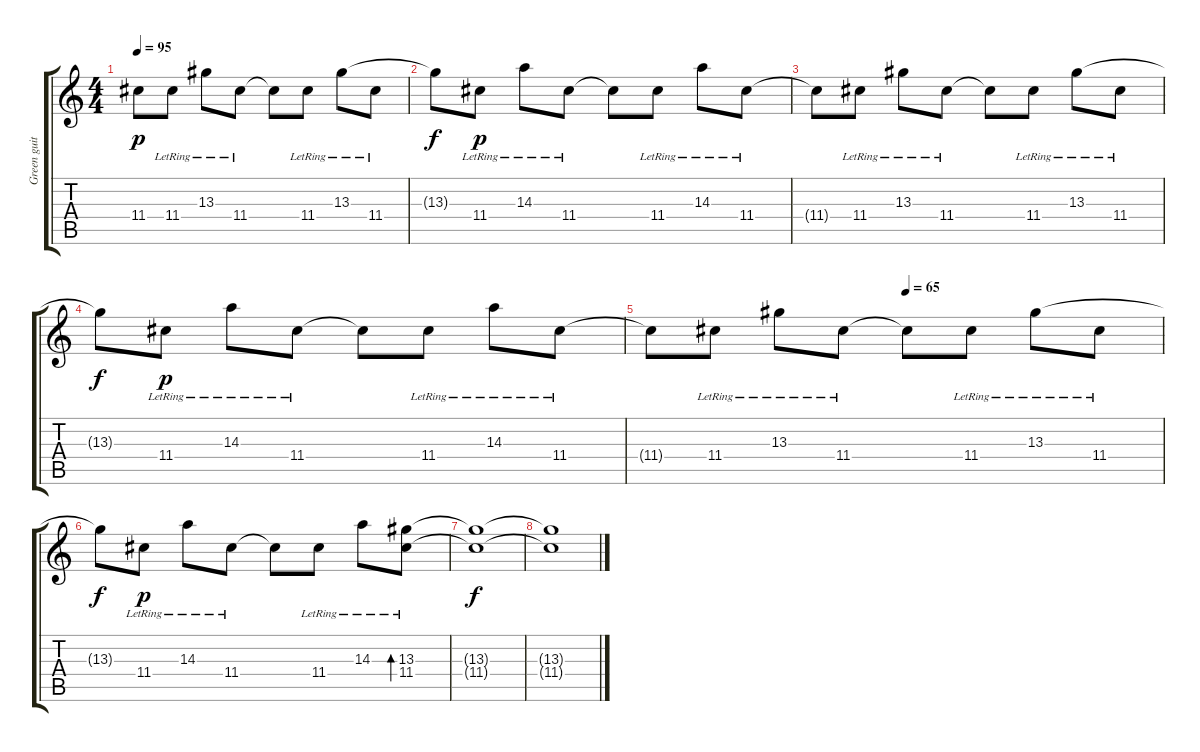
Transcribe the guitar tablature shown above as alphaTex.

\track ("Green guitar" "Green guit") {instrument electricguitarclean}
\staff {score tabs}
\tuning (E4 B3 G3 D3 A2 E2) {hide}
\ts (4 4)
\tempo 95
\clef g2
\ks c
11.4{t}.8{dy p} 11.4{lr}.8 13.3{lr}.8 11.4{lr}.8 11.4{t}.8 11.4{lr}.8 13.3{lr}.8 11.4{lr}.8 |
13.3{t}.8{dy f} 11.4{lr}.8{dy p} 14.3{lr}.8 11.4{lr}.8 11.4{t}.8 11.4{lr}.8 14.3{lr}.8 11.4{lr}.8 |
11.4{t}.8 11.4{lr}.8 13.3{lr}.8 11.4{lr}.8 11.4{t}.8 11.4{lr}.8 13.3{lr}.8 11.4{lr}.8 |
13.3{t}.8{dy f} 11.4{lr}.8{dy p} 14.3{lr}.8 11.4{lr}.8 11.4{t}.8 11.4{lr}.8 14.3{lr}.8 11.4{lr}.8 |
\tempo (65 0.5)
11.4{t}.8 11.4{lr}.8 13.3{lr}.8 11.4{lr}.8 11.4{t}.8 11.4{lr}.8 13.3{lr}.8 11.4{lr}.8 |
13.3{t}.8{dy f} 11.4{lr}.8{dy p} 14.3{lr}.8 11.4{lr}.8 11.4{t}.8 11.4{lr}.8 14.3{lr}.8 (13.3 11.4{lr}).8{bd 120} |
(13.3{t} 11.4{t}).1{dy f} |
(13.3{t} 11.4{t}).1
